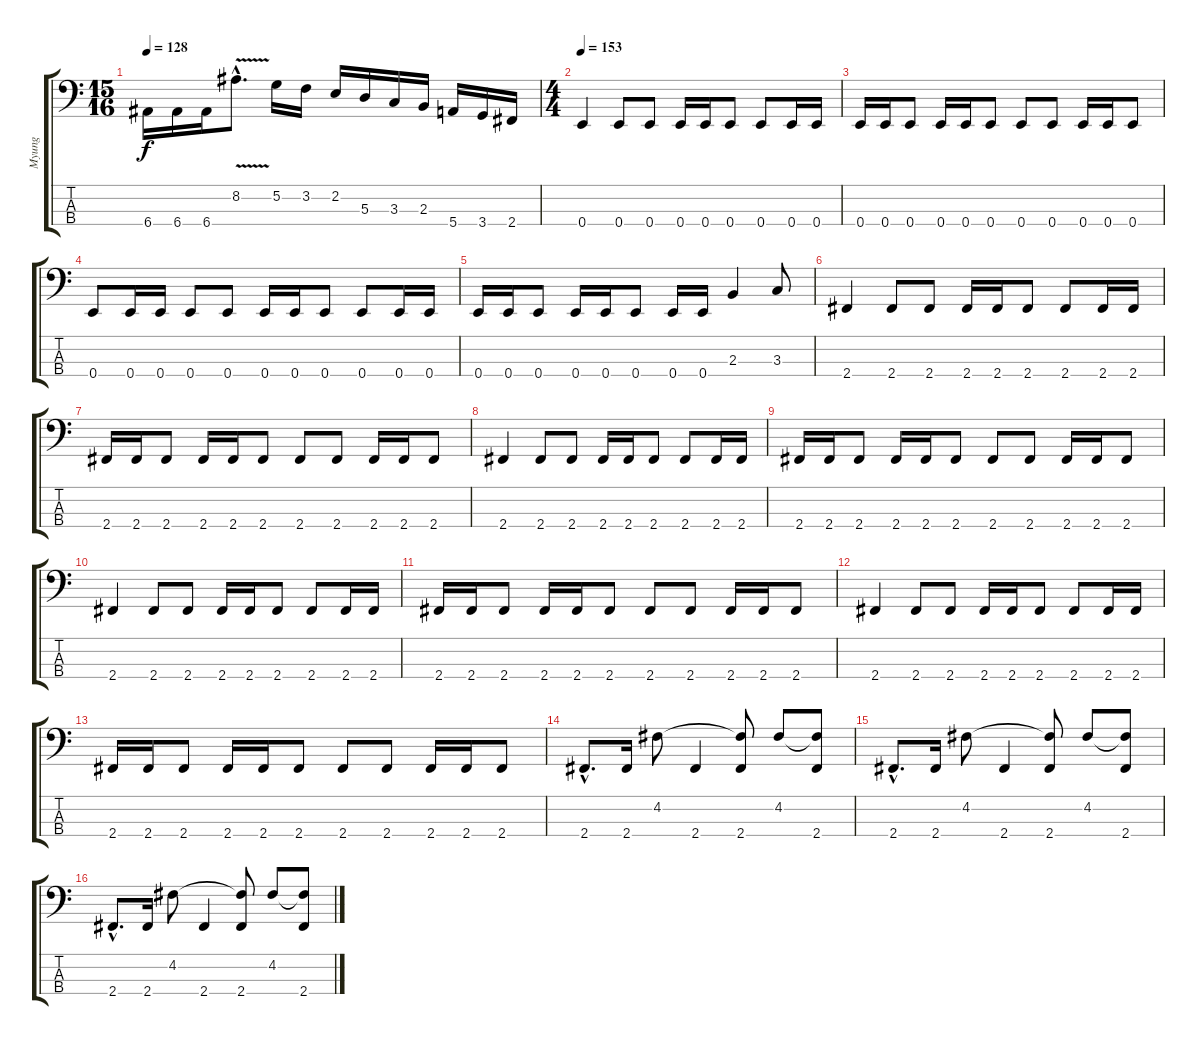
\track ("Myung" "Myung") {instrument electricbassfinger}
\staff {score tabs}
\tuning (G2 D2 A1 E1) {hide}
\ts (15 16)
\tempo 128
\clef f4
\ks c
6.4.16{dy f} 6.4.16 6.4.16 8.2{v hac}.8{d} 5.2.16 3.2.16 2.2.16 5.3.16 3.3.16 2.3.16 5.4.16 3.4.16 2.4.16 |
\ts (4 4)
\tempo 153
0.4.4 0.4.8 0.4.8 0.4.16 0.4.16 0.4.8 0.4.8 0.4.16 0.4.16 |
0.4.16 0.4.16 0.4.8 0.4.16 0.4.16 0.4.8 0.4.8 0.4.8 0.4.16 0.4.16 0.4.8 |
0.4.8 0.4.16 0.4.16 0.4.8 0.4.8 0.4.16 0.4.16 0.4.8 0.4.8 0.4.16 0.4.16 |
0.4.16 0.4.16 0.4.8 0.4.16 0.4.16 0.4.8 0.4.16 0.4.16 2.3.4 3.3.8 |
2.4.4 2.4.8 2.4.8 2.4.16 2.4.16 2.4.8 2.4.8 2.4.16 2.4.16 |
2.4.16 2.4.16 2.4.8 2.4.16 2.4.16 2.4.8 2.4.8 2.4.8 2.4.16 2.4.16 2.4.8 |
2.4.4 2.4.8 2.4.8 2.4.16 2.4.16 2.4.8 2.4.8 2.4.16 2.4.16 |
2.4.16 2.4.16 2.4.8 2.4.16 2.4.16 2.4.8 2.4.8 2.4.8 2.4.16 2.4.16 2.4.8 |
2.4.4 2.4.8 2.4.8 2.4.16 2.4.16 2.4.8 2.4.8 2.4.16 2.4.16 |
2.4.16 2.4.16 2.4.8 2.4.16 2.4.16 2.4.8 2.4.8 2.4.8 2.4.16 2.4.16 2.4.8 |
2.4.4 2.4.8 2.4.8 2.4.16 2.4.16 2.4.8 2.4.8 2.4.16 2.4.16 |
2.4.16 2.4.16 2.4.8 2.4.16 2.4.16 2.4.8 2.4.8 2.4.8 2.4.16 2.4.16 2.4.8 |
2.4{hac}.8{d} 2.4.16 4.2.8 2.4.4 (4.2{t} 2.4).8 4.2.8 (4.2{t} 2.4).8 |
2.4{hac}.8{d} 2.4.16 4.2.8 2.4.4 (4.2{t} 2.4).8 4.2.8 (4.2{t} 2.4).8 |
2.4{hac}.8{d} 2.4.16 4.2.8 2.4.4 (4.2{t} 2.4).8 4.2.8 (4.2{t} 2.4).8
